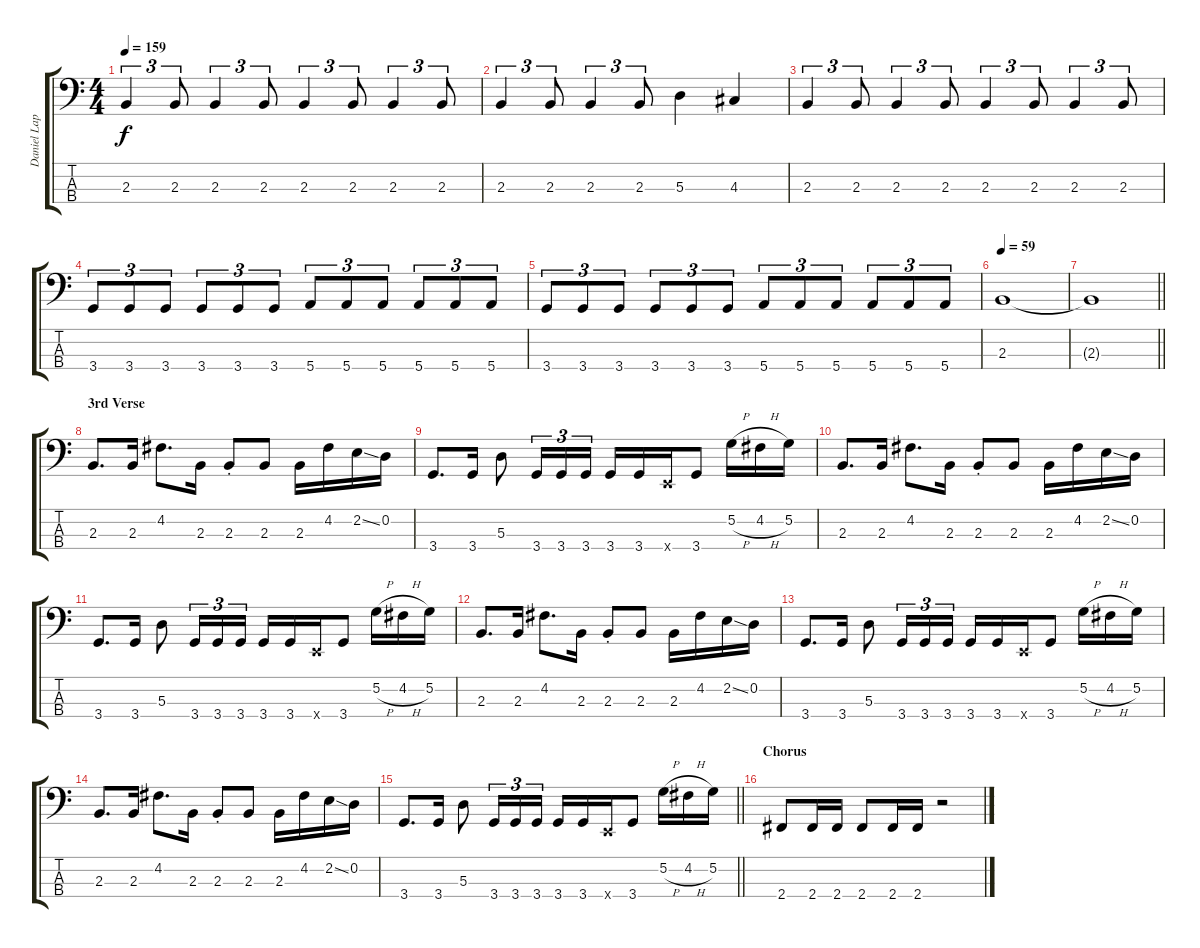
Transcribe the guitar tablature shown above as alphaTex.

\track ("Daniel Lapp" "Daniel Lap") {instrument electricbassfinger}
\staff {score tabs}
\tuning (G2 D2 A1 E1) {hide}
\ts (4 4)
\tempo 159
\clef f4
\ks c
2.3.4{tu (3 2) dy f} 2.3.8{tu (3 2)} 2.3.4{tu (3 2)} 2.3.8{tu (3 2)} 2.3.4{tu (3 2)} 2.3.8{tu (3 2)} 2.3.4{tu (3 2)} 2.3.8{tu (3 2)} |
2.3.4{tu (3 2)} 2.3.8{tu (3 2)} 2.3.4{tu (3 2)} 2.3.8{tu (3 2)} 5.3.4 4.3.4 |
2.3.4{tu (3 2)} 2.3.8{tu (3 2)} 2.3.4{tu (3 2)} 2.3.8{tu (3 2)} 2.3.4{tu (3 2)} 2.3.8{tu (3 2)} 2.3.4{tu (3 2)} 2.3.8{tu (3 2)} |
3.4.8{tu (3 2)} 3.4.8{tu (3 2)} 3.4.8{tu (3 2)} 3.4.8{tu (3 2)} 3.4.8{tu (3 2)} 3.4.8{tu (3 2)} 5.4.8{tu (3 2)} 5.4.8{tu (3 2)} 5.4.8{tu (3 2)} 5.4.8{tu (3 2)} 5.4.8{tu (3 2)} 5.4.8{tu (3 2)} |
3.4.8{tu (3 2)} 3.4.8{tu (3 2)} 3.4.8{tu (3 2)} 3.4.8{tu (3 2)} 3.4.8{tu (3 2)} 3.4.8{tu (3 2)} 5.4.8{tu (3 2)} 5.4.8{tu (3 2)} 5.4.8{tu (3 2)} 5.4.8{tu (3 2)} 5.4.8{tu (3 2)} 5.4.8{tu (3 2)} |
\tempo 59
2.3.1 |
\barLineRight lightlight
2.3{t}.1 |
\section ("" "3rd Verse")
2.3.8{d} 2.3.16 4.2.8{d} 2.3.16 2.3{st}.8 2.3.8 2.3.16 4.2.16 2.2{ss}.16 0.2.16 |
3.4.8{d} 3.4.16 5.3.8 3.4.16{tu (3 2)} 3.4.16{tu (3 2)} 3.4.16{tu (3 2)} 3.4.16 3.4.16 0.4{x}.16 3.4.8 5.2{h}.16 4.2{h}.16 5.2.16 |
2.3.8{d} 2.3.16 4.2.8{d} 2.3.16 2.3{st}.8 2.3.8 2.3.16 4.2.16 2.2{ss}.16 0.2.16 |
3.4.8{d} 3.4.16 5.3.8 3.4.16{tu (3 2)} 3.4.16{tu (3 2)} 3.4.16{tu (3 2)} 3.4.16 3.4.16 0.4{x}.16 3.4.8 5.2{h}.16 4.2{h}.16 5.2.16 |
2.3.8{d} 2.3.16 4.2.8{d} 2.3.16 2.3{st}.8 2.3.8 2.3.16 4.2.16 2.2{ss}.16 0.2.16 |
3.4.8{d} 3.4.16 5.3.8 3.4.16{tu (3 2)} 3.4.16{tu (3 2)} 3.4.16{tu (3 2)} 3.4.16 3.4.16 0.4{x}.16 3.4.8 5.2{h}.16 4.2{h}.16 5.2.16 |
2.3.8{d} 2.3.16 4.2.8{d} 2.3.16 2.3{st}.8 2.3.8 2.3.16 4.2.16 2.2{ss}.16 0.2.16 |
\barLineRight lightlight
3.4.8{d} 3.4.16 5.3.8 3.4.16{tu (3 2)} 3.4.16{tu (3 2)} 3.4.16{tu (3 2)} 3.4.16 3.4.16 0.4{x}.16 3.4.8 5.2{h}.16 4.2{h}.16 5.2.16 |
\section ("" "Chorus")
2.4.8 2.4.16 2.4.16 2.4.8 2.4.16 2.4.16 r.2
